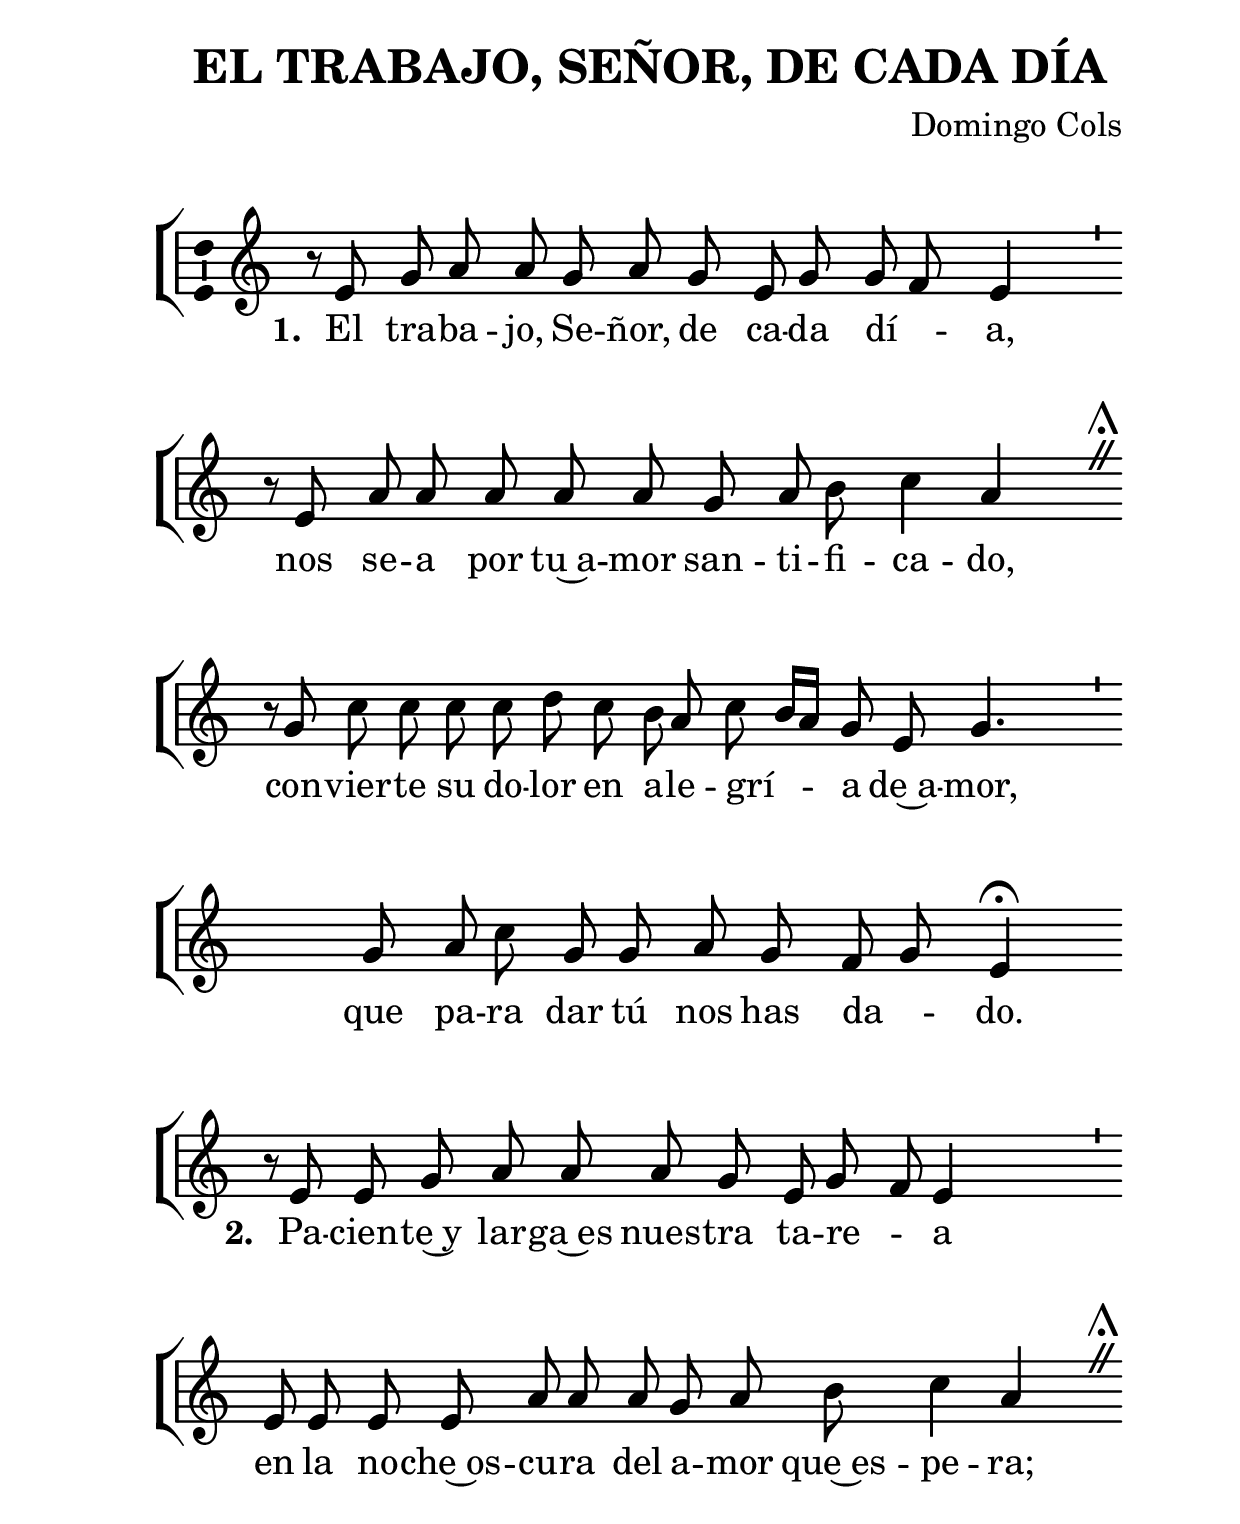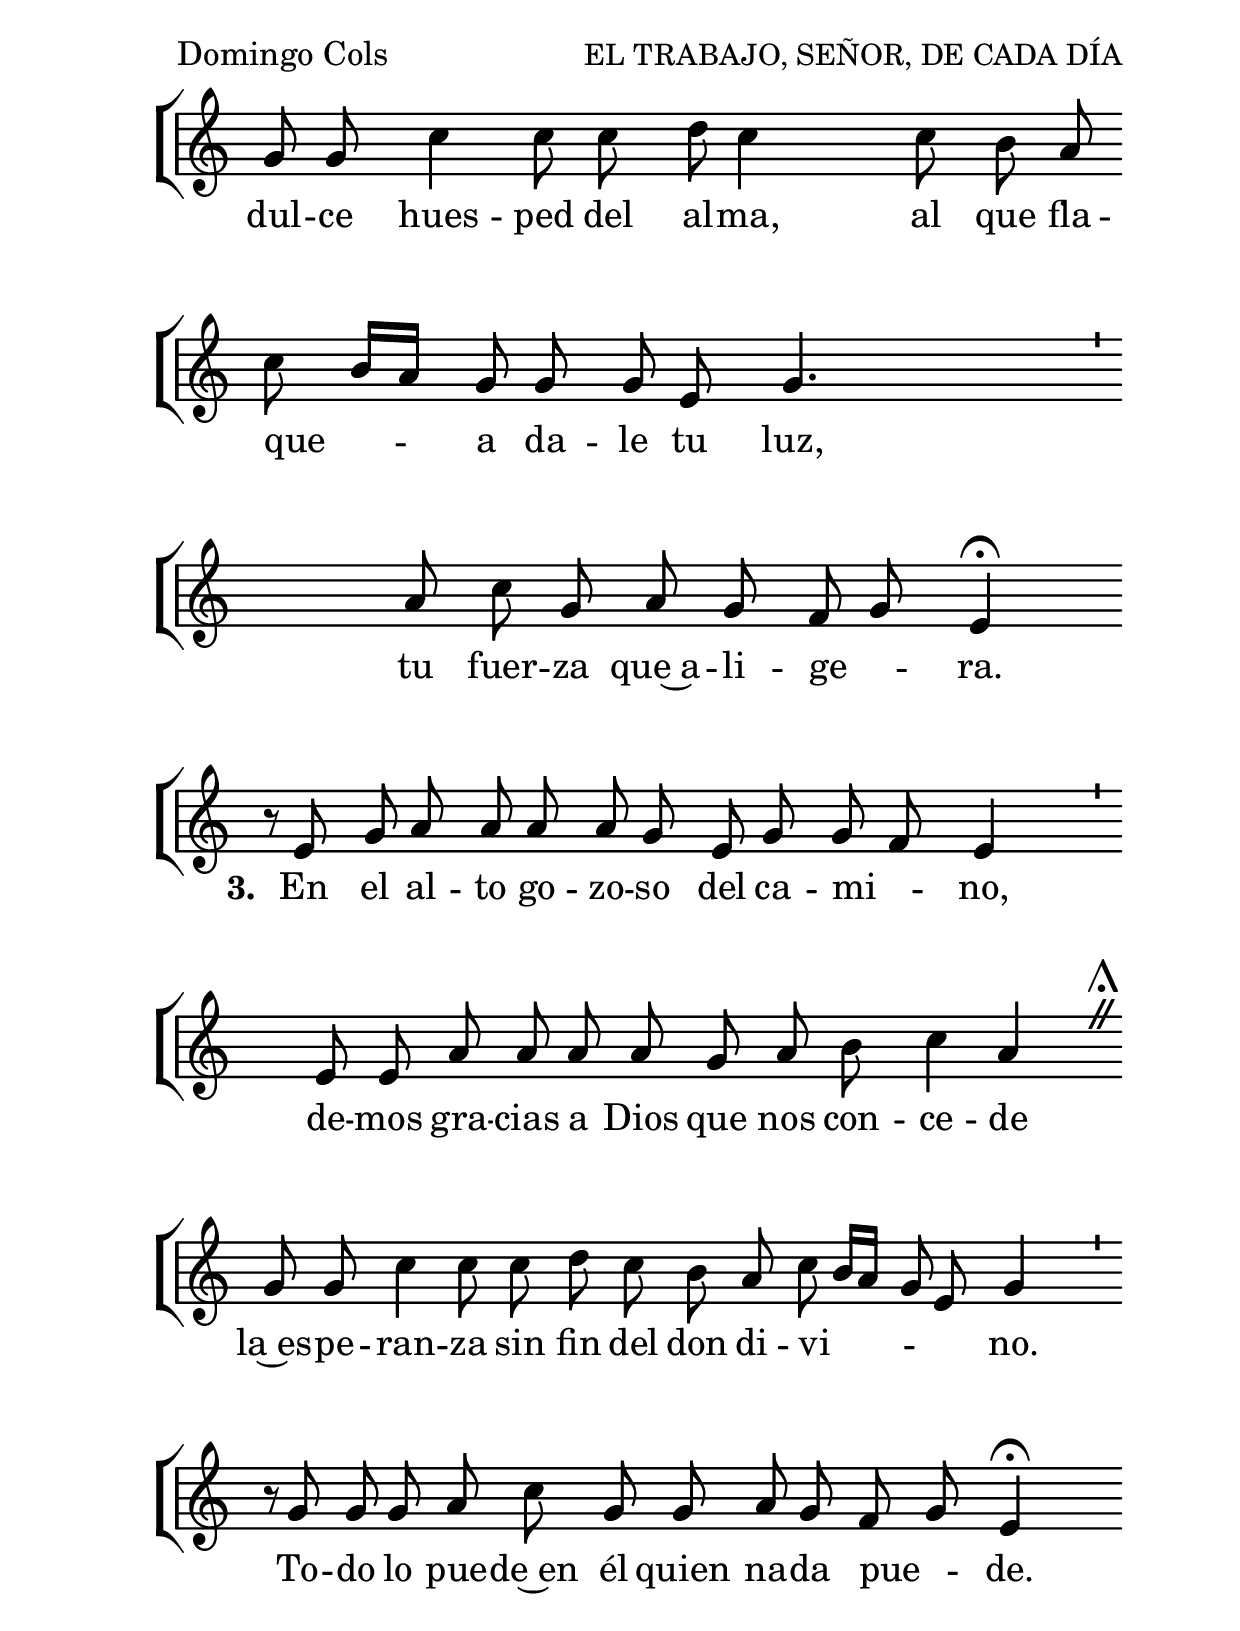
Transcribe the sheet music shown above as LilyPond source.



%versión de lilypond para la que se ha escrito esta partitura:
\version "2.16.0"

	%Tamaño papel
	#(set-default-paper-size "a4")
	%Tamaño partitura
	#(set-global-staff-size 29)
	%No responde al pulsar sobre una nota
	#(ly:set-option 'point-and-click #f)

%parámetros del encabezamiento:
\header {
	%title = "EL TRABAJO, SEÑOR, DE CADA DÍA"
	title = \markup{\fontsize #-1 "EL TRABAJO, SEÑOR, DE CADA DÍA"}
	subtitle = ""
	composer = "Domingo Cols"
	poet = ""
	meter = ""
	arranger = ""
%	tagline="Monasterio de la Madre de Dios. Buenafuente del Sistal."
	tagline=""
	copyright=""
	}

%parámetros asociados al papel:
\paper  {
	oddHeaderMarkup = \markup {\fill-line { \on-the-fly #not-first-page \fromproperty #'header:title \on-the-fly #not-first-page \fromproperty #'header:composer }}
	evenHeaderMarkup = \markup {\fill-line { \fromproperty #'header:composer \fromproperty #'header:title }}
	#(set-paper-size "a4")
	print-page-number = ##f
	first-page-number = 1
	print-first-page-number = ##f
%	head-separation = 3.0 \cm
	top-margin = 2.0 \cm
	bottom-margin = 0.5\cm
%%%	bottom-margin = -2.0\cm
	left-margin = 3.0 \cm
	line-width = 16.0 \cm
	indent = 8\mm
	interscoreline = 2.\mm
	between-system-space = 15\mm
%	para que las partituras no llenen la hoja:
	ragged-bottom = ##t
%	idem para la última hoja:
	ragged-last-bottom = ##f
%	para que las partituras llenen el ancho del papel:
	ragged-last = ##f
	after-title-space = 2.5 \cm
%page-count=1
%system-count=12

	%Flexible Vertical Spacing
%	markup-markup-spacing =
%	#'((basic-distance . 15) (minimum-distance . 15) (padding . 3))
	markup-system-spacing =
	#'((basic-distance . 15) (minimum-distance . 15) (padding . 3))
	system-system-spacing =
	#'((basic-distance . 15) (minimum-distance . 15) (padding . 3))
	score-system-spacing =
	#'((basic-distance . 15) (minimum-distance . 15) (padding . 5))
%	top-system-spacing = % header
%	#'((basic-distance . 8) (minimum-distance . 0) (padding . 0))
%	top-markup-spacing =
%	#'((basic-distance . 20) (minimum-distance . 20) (padding . 0))
	last-bottom-spacing = % footer
	#'((basic-distance . 5) (minimum-distance . 5) (padding . 0))
%	score-markup-spacing =
%	#'((basic-distance . 16) (minimum-distance . 13) (padding . 0))

	}


%para incluir divisiones gregorianas
\include "gregorian.ly"
%Ojo. Incluir este fichero implica desactivar la sentencia ragged-last = ##f
%Es decir, deja de justificar las partituras a la derecha


%parámetros que afectan a toda la partitura:
global =  {
	%clave de sol (G):
	\clef G
	%armadura:
%%%	\transpose a b
	\key c \major
	\tempo 4=75
	\set Score.tempoHideNote = ##t
	}

melodia =
%%%	\transpose a b
{
	\relative c' {

\repeat volta 4 {

\time 2/8

r8 e8 g a a g a g e g g f e4 s4
\divisioMinima
\break
r8 e8 a a a a a g a b c4 a s4
%\divisioMinima
\divisioMaior
\break
r8 g8 c c c c d c b a c b16 a g8 e g4. s8
\divisioMinima
\break
s8 g8 a c g g a g f g e4 \fermata s4

\finalis
\break

r8 e8 e g a a a g e g f e4 s8
\divisioMinima
\break
e8 e e e a a a g a b c4 a s4
%\divisioMinima
\divisioMaior
\break
g8 g c4 c8 c d c4 c8 b a c b16 a g8 g g e g4. s8
\divisioMinima
\break
s8 a8 c g a g f g e4 \fermata s4

\finalis
\break

r8 e8 g a a a a g e g g f e4 s4
\divisioMinima
\break
s8 e8 e a a a a g a b c4 a s4
%\divisioMinima
\divisioMaior
\break
g8 g c4 c8 c d c b a c b16 a g8 e g4 s4
\divisioMinima
\break
r8 g8 g g a c g g a g f g e4 \fermata s4

\finalis

}

%\bar "|."
}
}


texto = \lyricmode {
\set stanza =#"1. " El tra -- ba -- jo, Se -- ñor, de ca -- da dí -- _ a,
nos se -- a por tu~a -- mor san -- ti -- fi -- ca -- do,
con -- vier -- te su do -- lor en a -- le -- grí -- _ _ a
de~a -- mor, que pa -- ra dar tú nos has da -- _ do.

\set stanza =#"2. " Pa -- cien -- te~y lar -- ga~es nues -- tra ta -- re -- _ a
en la no -- che~os -- cu -- ra del a -- mor que~es -- pe -- ra;
dul -- ce hues -- ped del al -- ma, al que fla -- que -- _ _ a
da -- le tu luz, tu fuer -- za que~a -- li -- ge -- _ ra.

\set stanza =#"3. " En el al -- to go -- zo -- so del ca -- mi -- _ no,
de -- mos gra -- cias a Dios que nos con -- ce -- de
la~es -- pe -- ran -- za sin fin del don di -- vi -- _ _ _ _ no.
To -- do lo pue -- de~en él quien na -- da pue -- _ de.
	}


vozStaff = \context Voice = vozStaff
\with {\consists "Ambitus_engraver"}
<<
	\set Staff.instrumentName = ""
	\set Staff.shortInstrumentName = ""
	\set Staff.midiInstrument = #"acoustic grand"
	\set Staff.midiMinimumVolume = #0.7
	\set Staff.midiMaximumVolume = #0.9
	\global
	\melodia
	>>


textoStaff = \context Lyrics = textoStaff <<
	\lyricsto vozStaff \texto
	>>


\book {
	\score {
		\context ChoirStaff {
			\override StaffGroup.SystemStartBracket #'collapse-height = #1
			\override Score.SystemStartBar #'collapse-height = #1
			<<
			\vozStaff
			\textoStaff
			>>
		}
		\layout {
ragged-last = ##f
	    		\context {
				\Lyrics
				%\override LyricText #'font-size = #2
				}
	   		\context {
				\Score
				%\override StaffSymbol #'staff-space = #(magstep +3)
				}
			\context {
				\Staff
				\remove "Time_signature_engraver"
				\override BarLine #'transparent = ##t
				}
			}
		}
	\score {
		\context ChoirStaff {
			\override StaffGroup.SystemStartBracket #'collapse-height = #1
			\override Score.SystemStartBar #'collapse-height = #1
			<<
			\vozStaff
			>>
		}
		\midi {
	  		\context {
	  			\Score
				tempoWholesPerMinute = #(ly:make-moment 70 4)
				}
			}
		}
}


